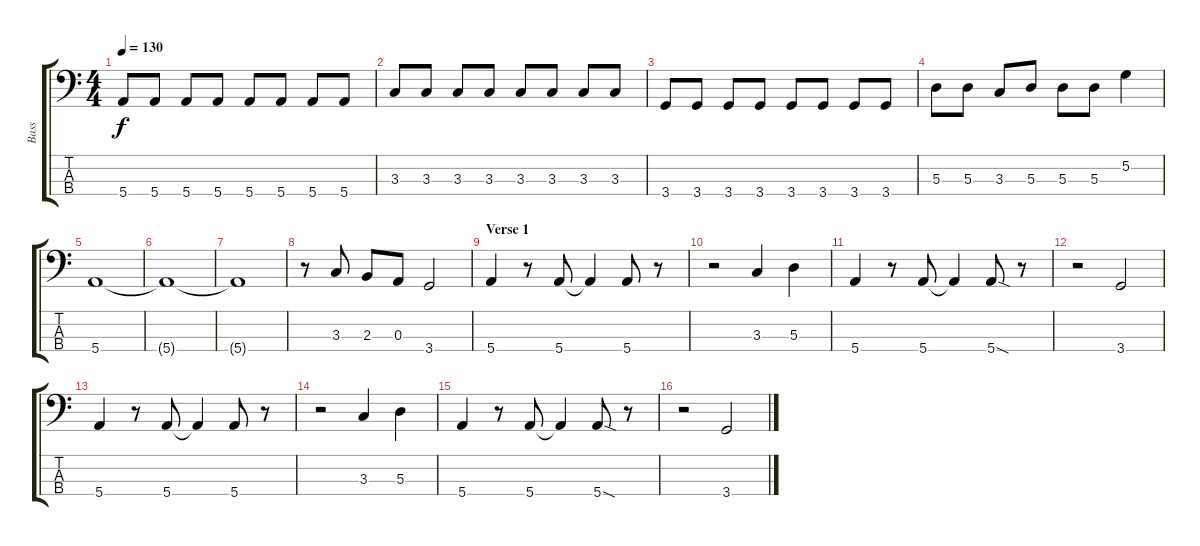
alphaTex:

\track ("Bass" "Bass") {instrument electricbassfinger}
\staff {score tabs}
\tuning (G2 D2 A1 E1) {hide}
\ts (4 4)
\tempo 130
\clef f4
\ks c
5.4.8{dy f} 5.4.8 5.4.8 5.4.8 5.4.8 5.4.8 5.4.8 5.4.8 |
3.3.8 3.3.8 3.3.8 3.3.8 3.3.8 3.3.8 3.3.8 3.3.8 |
3.4.8 3.4.8 3.4.8 3.4.8 3.4.8 3.4.8 3.4.8 3.4.8 |
5.3.8 5.3.8 3.3.8 5.3.8 5.3.8 5.3.8 5.2.4 |
5.4.1 |
5.4{t}.1 |
5.4{t}.1 |
r.8 3.3.8 2.3.8 0.3.8 3.4.2 |
\section ("" "Verse 1")
5.4.4 r.8 5.4.8 5.4{t}.4 5.4.8 r.8 |
r.2 3.3.4 5.3.4 |
5.4.4 r.8 5.4.8 5.4{t}.4 5.4{sod}.8 r.8 |
r.2 3.4.2 |
5.4.4 r.8 5.4.8 5.4{t}.4 5.4.8 r.8 |
r.2 3.3.4 5.3.4 |
5.4.4 r.8 5.4.8 5.4{t}.4 5.4{sod}.8 r.8 |
r.2 3.4.2
